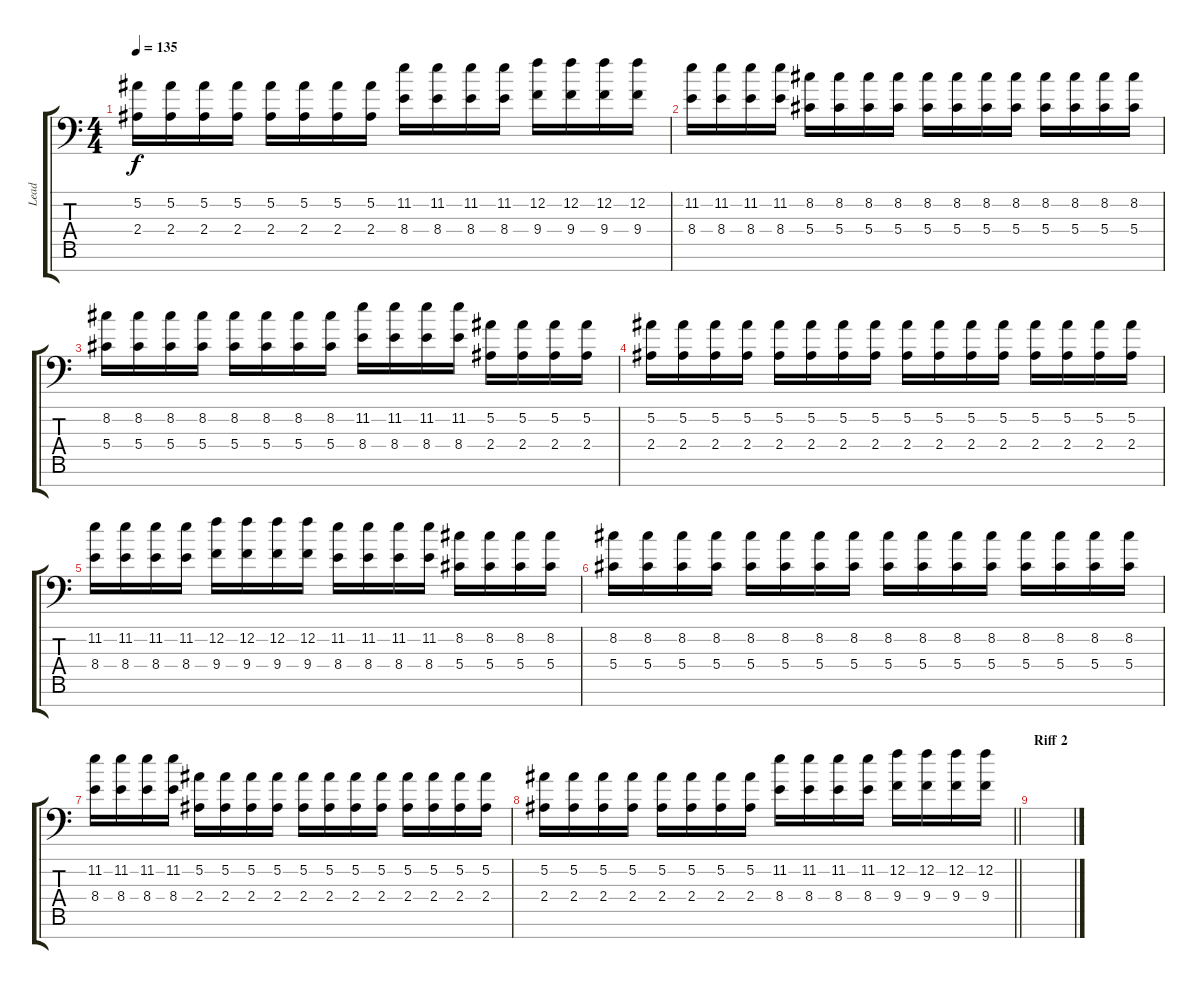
\track ("Lead" "Lead") {instrument distortionguitar}
\staff {score tabs}
\tuning (Bb3 F3 Db3 Ab2 Eb2 Bb1 F1) {hide}
\ts (4 4)
\tempo 135
\clef f4
\ks c
(5.2 2.4).16{dy f} (5.2 2.4).16 (5.2 2.4).16 (5.2 2.4).16 (5.2 2.4).16 (5.2 2.4).16 (5.2 2.4).16 (5.2 2.4).16 (11.2 8.4).16 (11.2 8.4).16 (11.2 8.4).16 (11.2 8.4).16 (12.2 9.4).16 (12.2 9.4).16 (12.2 9.4).16 (12.2 9.4).16 |
(11.2 8.4).16 (11.2 8.4).16 (11.2 8.4).16 (11.2 8.4).16 (8.2 5.4).16 (8.2 5.4).16 (8.2 5.4).16 (8.2 5.4).16 (8.2 5.4).16 (8.2 5.4).16 (8.2 5.4).16 (8.2 5.4).16 (8.2 5.4).16 (8.2 5.4).16 (8.2 5.4).16 (8.2 5.4).16 |
(8.2 5.4).16 (8.2 5.4).16 (8.2 5.4).16 (8.2 5.4).16 (8.2 5.4).16 (8.2 5.4).16 (8.2 5.4).16 (8.2 5.4).16 (11.2 8.4).16 (11.2 8.4).16 (11.2 8.4).16 (11.2 8.4).16 (5.2 2.4).16 (5.2 2.4).16 (5.2 2.4).16 (5.2 2.4).16 |
(5.2 2.4).16 (5.2 2.4).16 (5.2 2.4).16 (5.2 2.4).16 (5.2 2.4).16 (5.2 2.4).16 (5.2 2.4).16 (5.2 2.4).16 (5.2 2.4).16 (5.2 2.4).16 (5.2 2.4).16 (5.2 2.4).16 (5.2 2.4).16 (5.2 2.4).16 (5.2 2.4).16 (5.2 2.4).16 |
(11.2 8.4).16 (11.2 8.4).16 (11.2 8.4).16 (11.2 8.4).16 (12.2 9.4).16 (12.2 9.4).16 (12.2 9.4).16 (12.2 9.4).16 (11.2 8.4).16 (11.2 8.4).16 (11.2 8.4).16 (11.2 8.4).16 (8.2 5.4).16 (8.2 5.4).16 (8.2 5.4).16 (8.2 5.4).16 |
(8.2 5.4).16 (8.2 5.4).16 (8.2 5.4).16 (8.2 5.4).16 (8.2 5.4).16 (8.2 5.4).16 (8.2 5.4).16 (8.2 5.4).16 (8.2 5.4).16 (8.2 5.4).16 (8.2 5.4).16 (8.2 5.4).16 (8.2 5.4).16 (8.2 5.4).16 (8.2 5.4).16 (8.2 5.4).16 |
(11.2 8.4).16 (11.2 8.4).16 (11.2 8.4).16 (11.2 8.4).16 (5.2 2.4).16 (5.2 2.4).16 (5.2 2.4).16 (5.2 2.4).16 (5.2 2.4).16 (5.2 2.4).16 (5.2 2.4).16 (5.2 2.4).16 (5.2 2.4).16 (5.2 2.4).16 (5.2 2.4).16 (5.2 2.4).16 |
\barLineRight lightlight
(5.2 2.4).16 (5.2 2.4).16 (5.2 2.4).16 (5.2 2.4).16 (5.2 2.4).16 (5.2 2.4).16 (5.2 2.4).16 (5.2 2.4).16 (11.2 8.4).16 (11.2 8.4).16 (11.2 8.4).16 (11.2 8.4).16 (12.2 9.4).16 (12.2 9.4).16 (12.2 9.4).16 (12.2 9.4).16 |
\section ("" "Riff 2")
